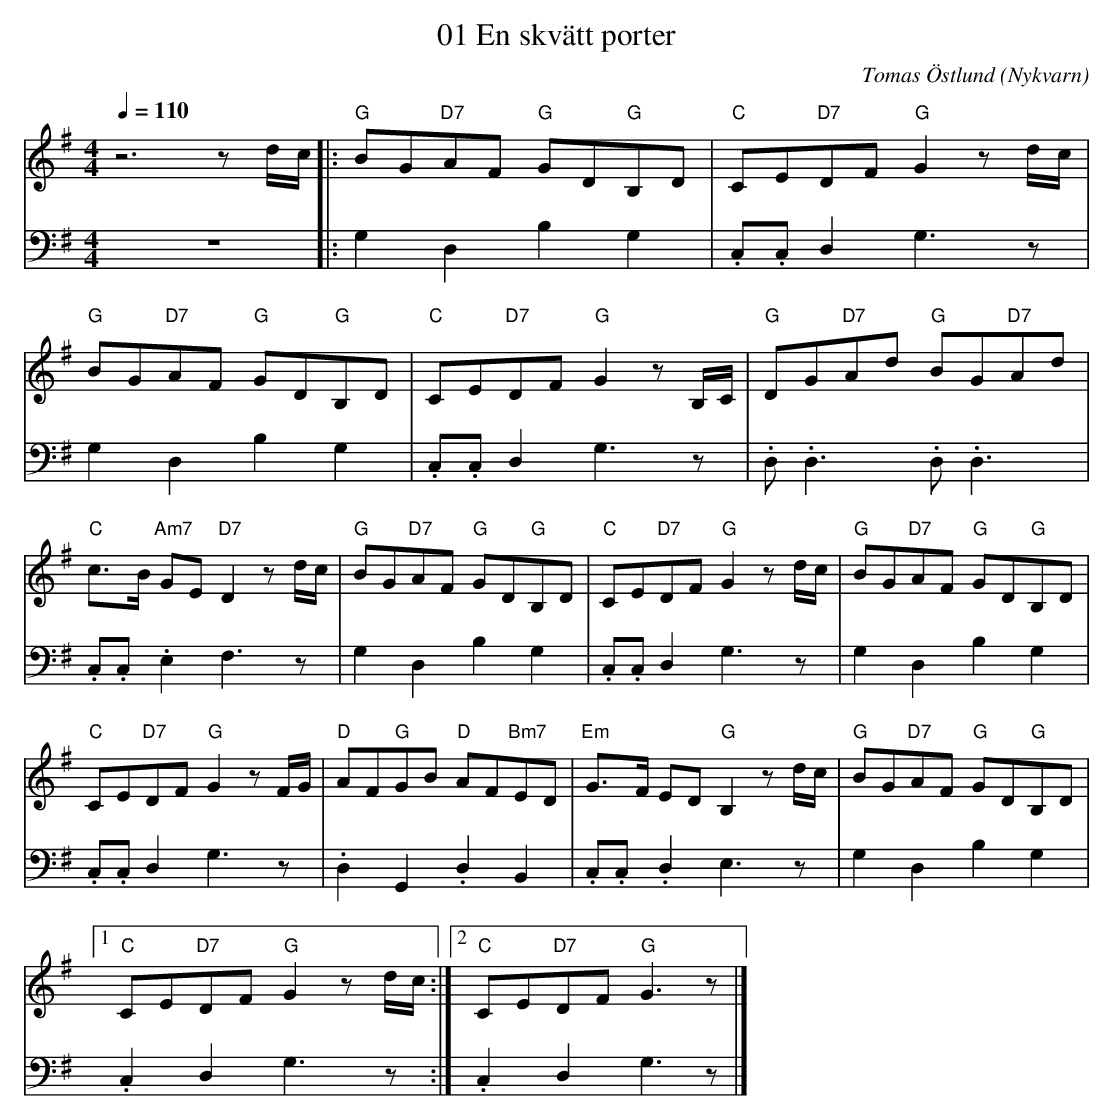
X:1
T:01 En skvätt porter
C:Tomas Östlund
L:1/8
O:Nykvarn
Q:1/4=110
M:4/4
K:G
V:1
z6 z d/c/ |:"G" BG"D7"AF"G" GD"G"B,D |"C" CE"D7"DF"G" G2 z d/c/ |$"G" BG"D7"AF"G" GD"G"B,D |
"C" CE"D7"DF"G" G2 z B,/C/ |"G" DG"D7"Ad"G" BG"D7"Ad |$"C" c>B"Am7" GE"D7" D2 z d/c/ |
"G" BG"D7"AF"G" GD"G"B,D |"C" CE"D7"DF"G" G2 z d/c/ |"G" BG"D7"AF"G" GD"G"B,D |$
"C" CE"D7"DF"G" G2 z F/G/ |"D" AF"G"GB"D" AF"Bm7"ED |"Em" G>F ED"G" B,2 z d/c/ |
"G" BG"D7"AF"G" GD"G"B,D |1$"C" CE"D7"DF"G" G2 z d/c/ :|2"C" CE"D7"DF"G" G3 z |]
V:2
z8 |: G,2 D,2 B,2 G,2 | .C,.C, D,2 G,3 z |$ G,2 D,2 B,2 G,2 | .C,.C, D,2 G,3 z |
.D, .D,3 .D, .D,3 |$ .C,.C, .E,2 F,3 z | G,2 D,2 B,2 G,2 | .C,.C, D,2 G,3 z | G,2 D,2 B,2 G,2 |$
.C,.C, D,2 G,3 z | .D,2 G,,2 .D,2 B,,2 | .C,.C, .D,2 E,3 z | G,2 D,2 B,2 G,2 |$ .C,2 D,2 G,3 z :|
.C,2 D,2 G,3 z |]
